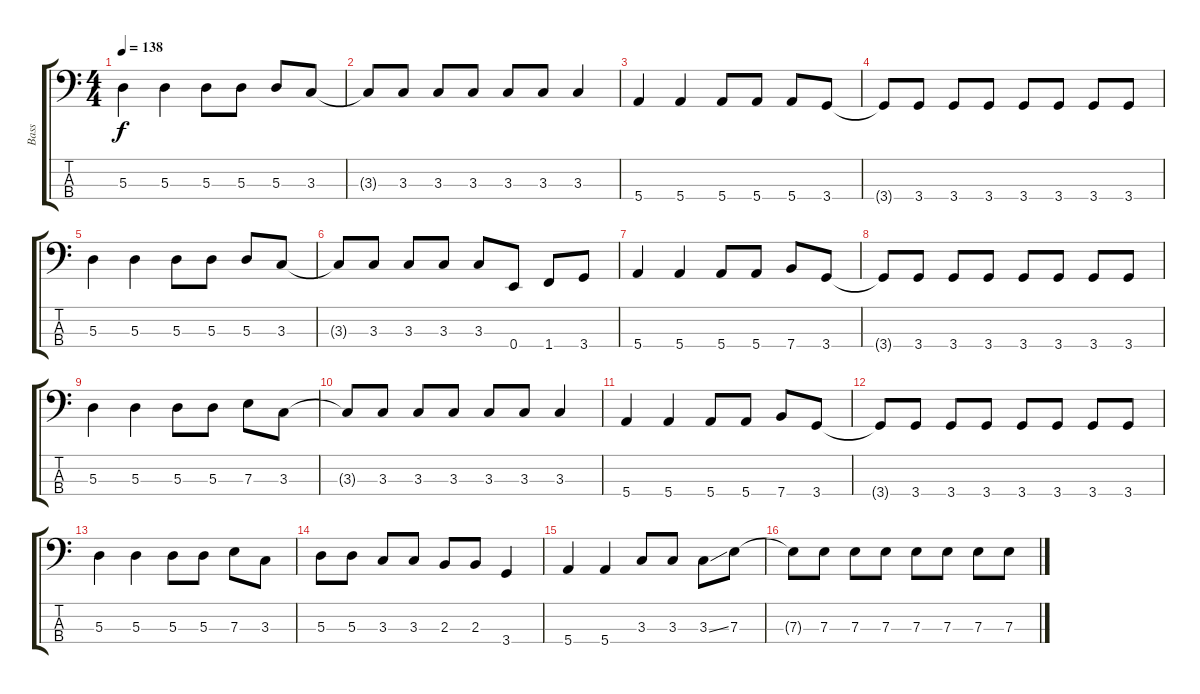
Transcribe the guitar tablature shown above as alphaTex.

\track ("Bass" "Bass") {instrument electricbasspick}
\staff {score tabs}
\tuning (G2 D2 A1 E1) {hide}
\ts (4 4)
\tempo 138
\clef f4
\ks c
5.3.4{dy f} 5.3.4 5.3.8 5.3.8 5.3.8 3.3.8 |
3.3{t}.8 3.3.8 3.3.8 3.3.8 3.3.8 3.3.8 3.3.4 |
5.4.4 5.4.4 5.4.8 5.4.8 5.4.8 3.4.8 |
3.4{t}.8 3.4.8 3.4.8 3.4.8 3.4.8 3.4.8 3.4.8 3.4.8 |
5.3.4 5.3.4 5.3.8 5.3.8 5.3.8 3.3.8 |
3.3{t}.8 3.3.8 3.3.8 3.3.8 3.3.8 0.4.8 1.4.8 3.4.8 |
5.4.4 5.4.4 5.4.8 5.4.8 7.4.8 3.4.8 |
3.4{t}.8 3.4.8 3.4.8 3.4.8 3.4.8 3.4.8 3.4.8 3.4.8 |
5.3.4 5.3.4 5.3.8 5.3.8 7.3.8 3.3.8 |
3.3{t}.8 3.3.8 3.3.8 3.3.8 3.3.8 3.3.8 3.3.4 |
5.4.4 5.4.4 5.4.8 5.4.8 7.4.8 3.4.8 |
3.4{t}.8 3.4.8 3.4.8 3.4.8 3.4.8 3.4.8 3.4.8 3.4.8 |
5.3.4 5.3.4 5.3.8 5.3.8 7.3.8 3.3.8 |
5.3.8 5.3.8 3.3.8 3.3.8 2.3.8 2.3.8 3.4.4 |
5.4.4 5.4.4 3.3.8 3.3.8 3.3{ss}.8 7.3.8 |
7.3{t}.8 7.3.8 7.3.8 7.3.8 7.3.8 7.3.8 7.3.8 7.3.8
